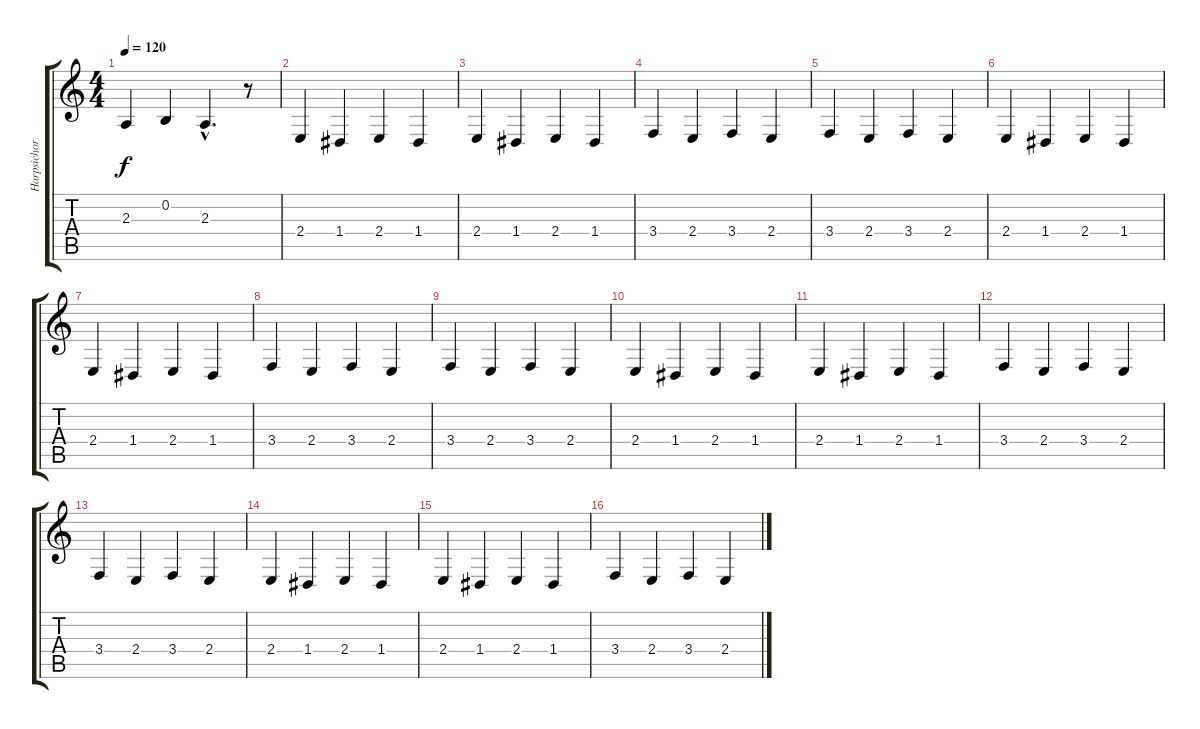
\track ("Harpsichord" "Harpsichor") {instrument harpsichord}
\staff {score tabs}
\tuning (E4 B3 G3 D3 A2 E2) {hide}
\ts (4 4)
\tempo 120
\clef g2
\ks c
2.3.4{dy f} 0.2.4 2.3{hac}.4{d} r.8 |
2.4.4 1.4.4 2.4.4 1.4.4 |
2.4.4 1.4.4 2.4.4 1.4.4 |
3.4.4 2.4.4 3.4.4 2.4.4 |
3.4.4 2.4.4 3.4.4 2.4.4 |
2.4.4 1.4.4 2.4.4 1.4.4 |
2.4.4 1.4.4 2.4.4 1.4.4 |
3.4.4 2.4.4 3.4.4 2.4.4 |
3.4.4 2.4.4 3.4.4 2.4.4 |
2.4.4 1.4.4 2.4.4 1.4.4 |
2.4.4 1.4.4 2.4.4 1.4.4 |
3.4.4 2.4.4 3.4.4 2.4.4 |
3.4.4 2.4.4 3.4.4 2.4.4 |
2.4.4 1.4.4 2.4.4 1.4.4 |
2.4.4 1.4.4 2.4.4 1.4.4 |
3.4.4 2.4.4 3.4.4 2.4.4
